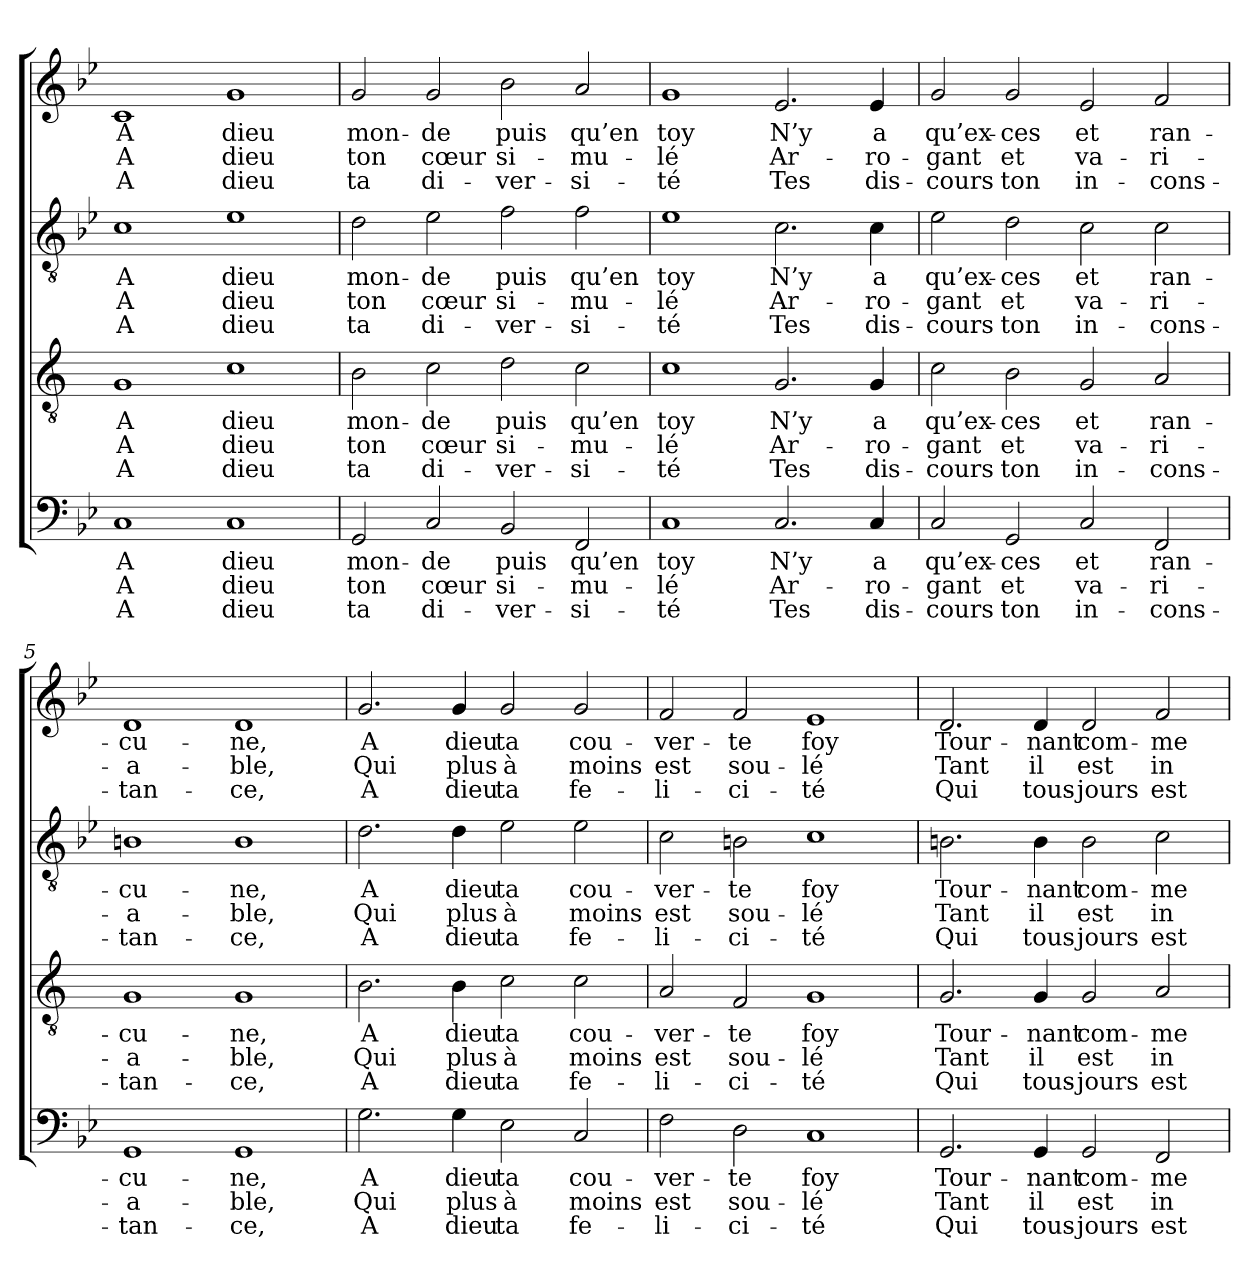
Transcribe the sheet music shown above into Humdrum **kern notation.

**kern	**text	**text	**text	**kern	**text	**text	**text	**kern	**text	**text	**text	**kern	**text	**text	**text
*part4	*part4	*part4	*part4	*part3	*part3	*part3	*part3	*part2	*part2	*part2	*part2	*part1	*part1	*part1	*part1
*staff4	*staff4	*staff4	*staff4	*staff3	*staff3	*staff3	*staff3	*staff2	*staff2	*staff2	*staff2	*staff1	*staff1	*staff1	*staff1
*clefF4	*	*	*	*clefGv2	*	*	*	*clefGv2	*	*	*	*clefG2	*	*	*
*k[b-e-]	*	*	*	*k[]	*	*	*	*k[b-e-]	*	*	*	*k[b-e-]	*	*	*
=1	=1	=1	=1	=1	=1	=1	=1	=1	=1	=1	=1	=1	=1	=1	=1
1C	A	A	A	1G	A	A	A	1c	A	A	A	1c	A	A	A
1C	dieu	dieu	dieu	1c	dieu	dieu	dieu	1e-	dieu	dieu	dieu	1g	dieu	dieu	dieu
=2	=2	=2	=2	=2	=2	=2	=2	=2	=2	=2	=2	=2	=2	=2	=2
2GG	mon-	ton	ta	2B	mon-	ton	ta	2d	mon-	ton	ta	2g	mon-	ton	ta
2C	-de	cœur	di-	2c	-de	cœur	di-	2e-	-de	cœur	di-	2g	-de	cœur	di-
2BB-	puis	si-	-ver-	2d	puis	si-	-ver-	2f	puis	si-	-ver-	2b-	puis	si-	-ver-
2FF	qu’en	-mu-	-si-	2c	qu’en	-mu-	-si-	2f	qu’en	-mu-	-si-	2a	qu’en	-mu-	-si-
=3	=3	=3	=3	=3	=3	=3	=3	=3	=3	=3	=3	=3	=3	=3	=3
1C	toy	-lé	-té	1c	toy	-lé	-té	1e-	toy	-lé	-té	1g	toy	-lé	-té
2.C	N’y	Ar-	Tes	2.G	N’y	Ar-	Tes	2.c	N’y	Ar-	Tes	2.e-	N’y	Ar-	Tes
4C	a	-ro-	dis-	4G	a	-ro-	dis-	4c	a	-ro-	dis-	4e-	a	-ro-	dis-
!!LO:LB:g=z
=4	=4	=4	=4	=4	=4	=4	=4	=4	=4	=4	=4	=4	=4	=4	=4
2C	qu’ex-	-gant	-cours	2c	qu’ex-	-gant	-cours	2e-	qu’ex-	-gant	-cours	2g	qu’ex-	-gant	-cours
2GG	-ces	et	ton	2B	-ces	et	ton	2d	-ces	et	ton	2g	-ces	et	ton
2C	et	va-	in-	2G	et	va-	in-	2c	et	va-	in-	2e-	et	va-	in-
2FF	ran-	-ri-	-cons-	2A	ran-	-ri-	-cons-	2c	ran-	-ri-	-cons-	2f	ran-	-ri-	-cons-
=5	=5	=5	=5	=5	=5	=5	=5	=5	=5	=5	=5	=5	=5	=5	=5
1GG	-cu-	-a-	-tan-	1G	-cu-	-a-	-tan-	1Bn	-cu-	-a-	-tan-	1d	-cu-	-a-	-tan-
1GG	-ne,	-ble,	-ce,	1G	-ne,	-ble,	-ce,	1B	-ne,	-ble,	-ce,	1d	-ne,	-ble,	-ce,
=6	=6	=6	=6	=6	=6	=6	=6	=6	=6	=6	=6	=6	=6	=6	=6
2.G	A	Qui	A	2.B	A	Qui	A	2.d	A	Qui	A	2.g	A	Qui	A
4G	dieu	plus	dieu	4B	dieu	plus	dieu	4d	dieu	plus	dieu	4g	dieu	plus	dieu
2E-	ta	à	ta	2c	ta	à	ta	2e-	ta	à	ta	2g	ta	à	ta
2C	cou-	moins	fe-	2c	cou-	moins	fe-	2e-	cou-	moins	fe-	2g	cou-	moins	fe-
=7	=7	=7	=7	=7	=7	=7	=7	=7	=7	=7	=7	=7	=7	=7	=7
2F	-ver-	est	-li-	2A	-ver-	est	-li-	2c	-ver-	est	-li-	2f	-ver-	est	-li-
2D	-te	sou-	-ci-	2F	-te	sou-	-ci-	2Bn	-te	sou-	-ci-	2f	-te	sou-	-ci-
1C	foy	-lé	-té	1G	foy	-lé	-té	1c	foy	-lé	-té	1e-	foy	-lé	-té
!!LO:PB:g=z
=8	=8	=8	=8	=8	=8	=8	=8	=8	=8	=8	=8	=8	=8	=8	=8
2.GG	Tour-	Tant	Qui	2.G	Tour-	Tant	Qui	2.Bn	Tour-	Tant	Qui	2.d	Tour-	Tant	Qui
4GG	-nant	il	tous-	4G	-nant	il	tous-	4B	-nant	il	tous-	4d	-nant	il	tous-
2GG	com-	est	-jours	2G	com-	est	-jours	2B	com-	est	-jours	2d	com-	est	-jours
2FF	-me	in-	est	2A	-me	in-	est	2c	-me	in-	est	2f	-me	in-	est
=	=	=	=	=	=	=	=	=	=	=	=	=	=	=	=
*-	*-	*-	*-	*-	*-	*-	*-	*-	*-	*-	*-	*-	*-	*-	*-
